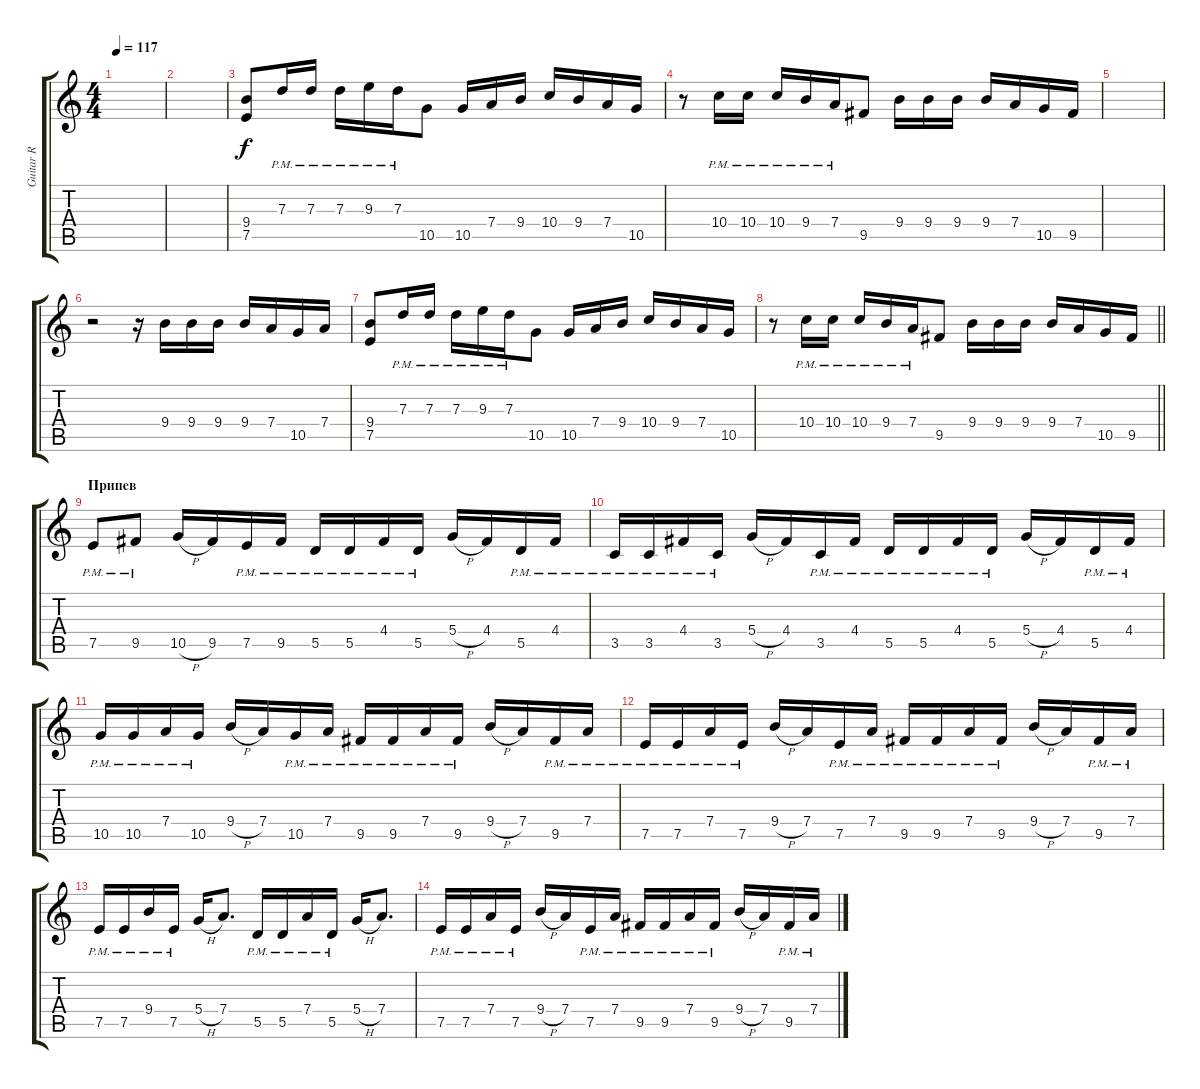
\track ("Guitar R" "Guitar R") {instrument distortionguitar}
\staff {score tabs}
\tuning (E4 B3 G3 D3 A2 E2) {hide}
\ts (4 4)
\tempo 117
\clef g2
\ks c
|
|
(9.4 7.5).8 7.3{pm}.16 7.3{pm}.16 7.3{pm}.16 9.3{pm}.16 7.3{pm}.16 10.5.8 10.5.16 7.4.16 9.4.16 10.4.16 9.4.16 7.4.16 10.5.16 |
r.8 10.4{pm}.16 10.4{pm}.16 10.4{pm}.16 9.4{pm}.16 7.4{pm}.16 9.5.8 9.4.16 9.4.16 9.4.16 9.4.16 7.4.16 10.5.16 9.5.16 |
|
r.2 r.16 9.4.16 9.4.16 9.4.16 9.4.16 7.4.16 10.5.16 7.4.16 |
(9.4 7.5).8 7.3{pm}.16 7.3{pm}.16 7.3{pm}.16 9.3{pm}.16 7.3{pm}.16 10.5.8 10.5.16 7.4.16 9.4.16 10.4.16 9.4.16 7.4.16 10.5.16 |
\barLineRight lightlight
r.8 10.4{pm}.16 10.4{pm}.16 10.4{pm}.16 9.4{pm}.16 7.4{pm}.16 9.5.8 9.4.16 9.4.16 9.4.16 9.4.16 7.4.16 10.5.16 9.5.16 |
\section ("" "Припев")
7.5{pm}.8 9.5{pm}.8 10.5{h}.16 9.5.16 7.5{pm}.16 9.5{pm}.16 5.5{pm}.16 5.5{pm}.16 4.4{pm}.16 5.5{pm}.16 5.4{h}.16 4.4.16 5.5{pm}.16 4.4{pm}.16 |
3.5{pm}.16 3.5{pm}.16 4.4{pm}.16 3.5{pm}.16 5.4{h}.16 4.4.16 3.5{pm}.16 4.4{pm}.16 5.5{pm}.16 5.5{pm}.16 4.4{pm}.16 5.5{pm}.16 5.4{h}.16 4.4.16 5.5{pm}.16 4.4{pm}.16 |
10.5{pm}.16 10.5{pm}.16 7.4{pm}.16 10.5{pm}.16 9.4{h}.16 7.4.16 10.5{pm}.16 7.4{pm}.16 9.5{pm}.16 9.5{pm}.16 7.4{pm}.16 9.5{pm}.16 9.4{h}.16 7.4.16 9.5{pm}.16 7.4{pm}.16 |
7.5{pm}.16 7.5{pm}.16 7.4{pm}.16 7.5{pm}.16 9.4{h}.16 7.4.16 7.5{pm}.16 7.4{pm}.16 9.5{pm}.16 9.5{pm}.16 7.4{pm}.16 9.5{pm}.16 9.4{h}.16 7.4.16 9.5{pm}.16 7.4{pm}.16 |
7.5{pm}.16 7.5{pm}.16 9.4{pm}.16 7.5{pm}.16 5.4{h}.16 7.4.8{d} 5.5{pm}.16 5.5{pm}.16 7.4{pm}.16 5.5{pm}.16 5.4{h}.16 7.4.8{d} |
7.5{pm}.16 7.5{pm}.16 7.4{pm}.16 7.5{pm}.16 9.4{h}.16 7.4.16 7.5{pm}.16 7.4{pm}.16 9.5{pm}.16 9.5{pm}.16 7.4{pm}.16 9.5{pm}.16 9.4{h}.16 7.4.16 9.5{pm}.16 7.4{pm}.16
